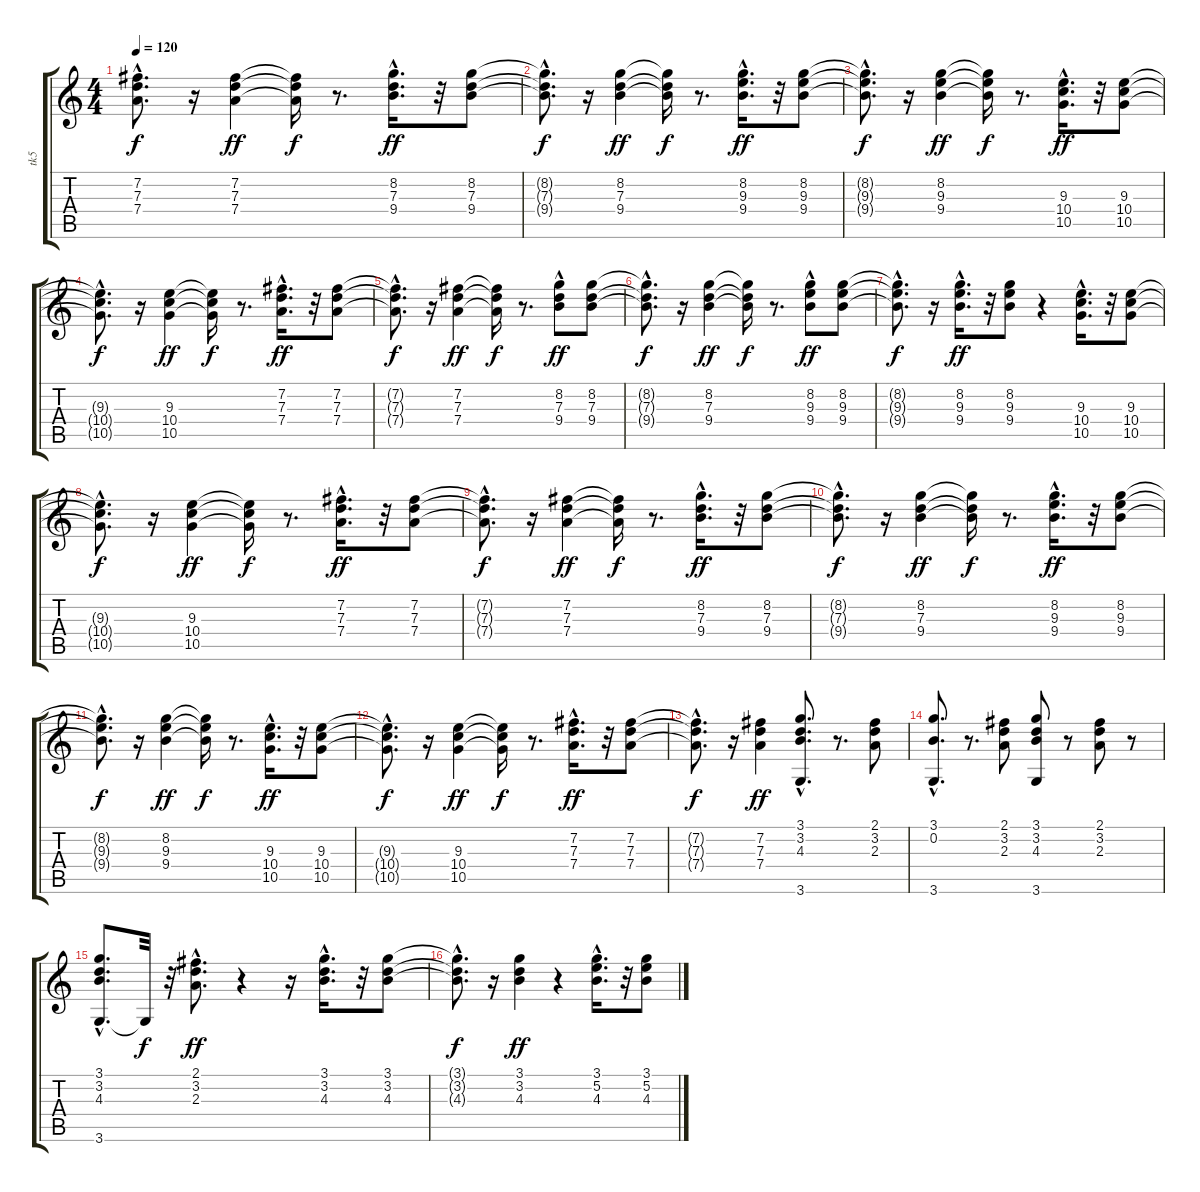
\track ("tk5" "tk5") {instrument acousticguitarsteel}
\staff {score tabs}
\tuning (E4 B3 G3 D3 A2 E2) {hide}
\ts (4 4)
\tempo 120
\clef g2
\ks c
(7.2{hac t} 7.3{hac t} 7.4{hac t}).8{d dy f} r.16 (7.2 7.3 7.4).4{dy ff} (7.2{t} 7.3{t} 7.4{t}).16{dy f} r.8{d} (8.2{hac} 7.3{hac} 9.4{hac}).16{d dy ff} r.32 (8.2 7.3 9.4).8 |
(8.2{hac t} 7.3{hac t} 9.4{hac t}).8{d dy f} r.16 (8.2 7.3 9.4).4{dy ff} (8.2{t} 7.3{t} 9.4{t}).16{dy f} r.8{d} (8.2{hac} 9.3{hac} 9.4{hac}).16{d dy ff} r.32 (8.2 9.3 9.4).8 |
(8.2{hac t} 9.3{hac t} 9.4{hac t}).8{d dy f} r.16 (8.2 9.3 9.4).4{dy ff} (8.2{t} 9.3{t} 9.4{t}).16{dy f} r.8{d} (9.3{hac} 10.4{hac} 10.5{hac}).16{d dy ff} r.32 (9.3 10.4 10.5).8 |
(9.3{hac t} 10.4{hac t} 10.5{hac t}).8{d dy f} r.16 (9.3 10.4 10.5).4{dy ff} (9.3{t} 10.4{t} 10.5{t}).16{dy f} r.8{d} (7.2{hac} 7.3{hac} 7.4{hac}).16{d dy ff} r.32 (7.2 7.3 7.4).8 |
(7.2{hac t} 7.3{hac t} 7.4{hac t}).8{d dy f} r.16 (7.2 7.3 7.4).4{dy ff} (7.2{t} 7.3{t} 7.4{t}).16{dy f} r.8{d} (8.2 7.3 9.4{hac}).8{dy ff} (8.2 7.3 9.4).8 |
(8.2{hac t} 7.3{hac t} 9.4{hac t}).8{d dy f} r.16 (8.2 7.3 9.4).4{dy ff} (8.2{t} 7.3{t} 9.4{t}).16{dy f} r.8{d} (8.2{hac} 9.3{hac} 9.4).8{dy ff} (8.2 9.3 9.4).8 |
(8.2{hac t} 9.3{hac t} 9.4{hac t}).8{d dy f} r.16 (8.2{hac} 9.3{hac} 9.4{hac}).16{d dy ff} r.32 (8.2 9.3 9.4).8 r.4 (9.3{hac} 10.4{hac} 10.5{hac}).16{d} r.32 (9.3 10.4 10.5).8 |
(9.3{hac t} 10.4{hac t} 10.5{hac t}).8{d dy f} r.16 (9.3 10.4 10.5).4{dy ff} (9.3{t} 10.4{t} 10.5{t}).16{dy f} r.8{d} (7.2{hac} 7.3{hac} 7.4{hac}).16{d dy ff} r.32 (7.2 7.3 7.4).8 |
(7.2{hac t} 7.3{hac t} 7.4{hac t}).8{d dy f} r.16 (7.2 7.3 7.4).4{dy ff} (7.2{t} 7.3{t} 7.4{t}).16{dy f} r.8{d} (8.2{hac} 7.3{hac} 9.4{hac}).16{d dy ff} r.32 (8.2 7.3 9.4).8 |
(8.2{hac t} 7.3{hac t} 9.4{hac t}).8{d dy f} r.16 (8.2 7.3 9.4).4{dy ff} (8.2{t} 7.3{t} 9.4{t}).16{dy f} r.8{d} (8.2{hac} 9.3{hac} 9.4{hac}).16{d dy ff} r.32 (8.2 9.3 9.4).8 |
(8.2{hac t} 9.3{hac t} 9.4{hac t}).8{d dy f} r.16 (8.2 9.3 9.4).4{dy ff} (8.2{t} 9.3{t} 9.4{t}).16{dy f} r.8{d} (9.3{hac} 10.4{hac} 10.5{hac}).16{d dy ff} r.32 (9.3 10.4 10.5).8 |
(9.3{hac t} 10.4{hac t} 10.5{hac t}).8{d dy f} r.16 (9.3 10.4 10.5).4{dy ff} (9.3{t} 10.4{t} 10.5{t}).16{dy f} r.8{d} (7.2{hac} 7.3{hac} 7.4{hac}).16{d dy ff} r.32 (7.2 7.3 7.4).8 |
(7.2{hac t} 7.3{hac t} 7.4{hac t}).8{d dy f} r.16 (7.2 7.3 7.4).4{dy ff} (3.1{hac} 3.2{hac} 4.3{hac} 3.6{hac}).8{d} r.8{d} (2.1 3.2 2.3).8 |
(3.1{hac} 0.2{hac} 3.6{hac}).8{d} r.8{d} (2.1 3.2 2.3).8 (3.1 3.2 4.3 3.6).8 r.8 (2.1 3.2 2.3).8 r.8 |
(3.1{hac} 3.2{hac} 4.3{hac} 3.6{hac}).8{d} 3.6{t}.32{dy f} r.32 (2.1{hac} 3.2{hac} 2.3{hac}).8{d dy ff} r.4 r.16 (3.1{hac} 3.2{hac} 4.3{hac}).16{d} r.32 (3.1 3.2 4.3).8 |
(3.1{hac t} 3.2{hac t} 4.3{hac t}).8{d dy f} r.16 (3.1 3.2 4.3).4{dy ff} r.4 (3.1{hac} 5.2{hac} 4.3{hac}).16{d} r.32 (3.1 5.2 4.3).8
